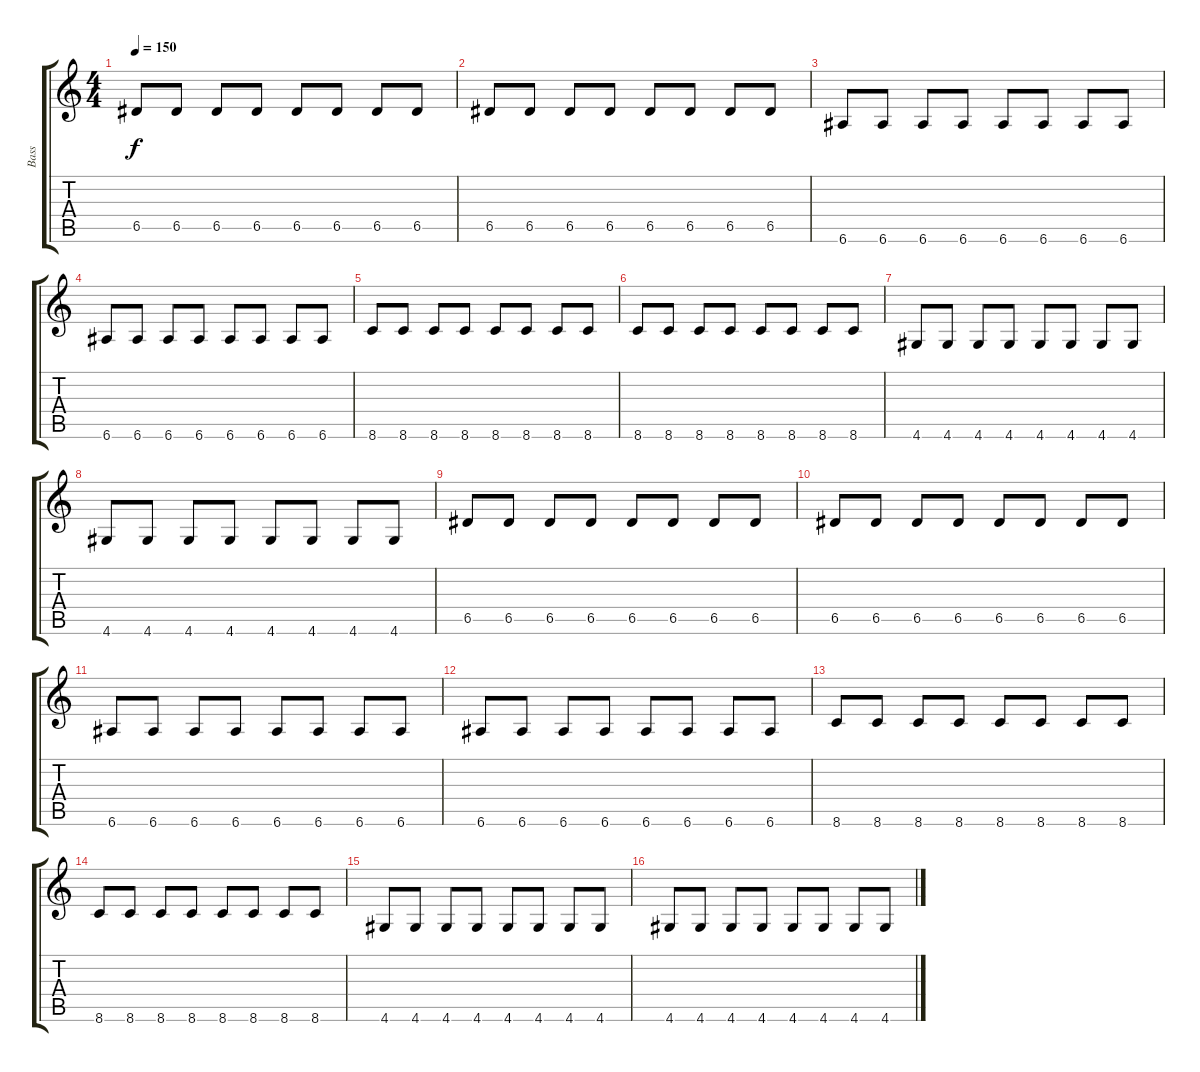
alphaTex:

\track ("Bass" "Bass") {instrument electricbasspick}
\staff {score tabs}
\tuning (E4 B3 G3 D3 A2 E2) {hide}
\ts (4 4)
\tempo 150
\clef g2
\ks c
6.5.8{dy f} 6.5.8 6.5.8 6.5.8 6.5.8 6.5.8 6.5.8 6.5.8 |
6.5.8 6.5.8 6.5.8 6.5.8 6.5.8 6.5.8 6.5.8 6.5.8 |
6.6.8 6.6.8 6.6.8 6.6.8 6.6.8 6.6.8 6.6.8 6.6.8 |
6.6.8 6.6.8 6.6.8 6.6.8 6.6.8 6.6.8 6.6.8 6.6.8 |
8.6.8 8.6.8 8.6.8 8.6.8 8.6.8 8.6.8 8.6.8 8.6.8 |
8.6.8 8.6.8 8.6.8 8.6.8 8.6.8 8.6.8 8.6.8 8.6.8 |
4.6.8 4.6.8 4.6.8 4.6.8 4.6.8 4.6.8 4.6.8 4.6.8 |
4.6.8 4.6.8 4.6.8 4.6.8 4.6.8 4.6.8 4.6.8 4.6.8 |
6.5.8 6.5.8 6.5.8 6.5.8 6.5.8 6.5.8 6.5.8 6.5.8 |
6.5.8 6.5.8 6.5.8 6.5.8 6.5.8 6.5.8 6.5.8 6.5.8 |
6.6.8 6.6.8 6.6.8 6.6.8 6.6.8 6.6.8 6.6.8 6.6.8 |
6.6.8 6.6.8 6.6.8 6.6.8 6.6.8 6.6.8 6.6.8 6.6.8 |
8.6.8 8.6.8 8.6.8 8.6.8 8.6.8 8.6.8 8.6.8 8.6.8 |
8.6.8 8.6.8 8.6.8 8.6.8 8.6.8 8.6.8 8.6.8 8.6.8 |
4.6.8 4.6.8 4.6.8 4.6.8 4.6.8 4.6.8 4.6.8 4.6.8 |
4.6.8 4.6.8 4.6.8 4.6.8 4.6.8 4.6.8 4.6.8 4.6.8
